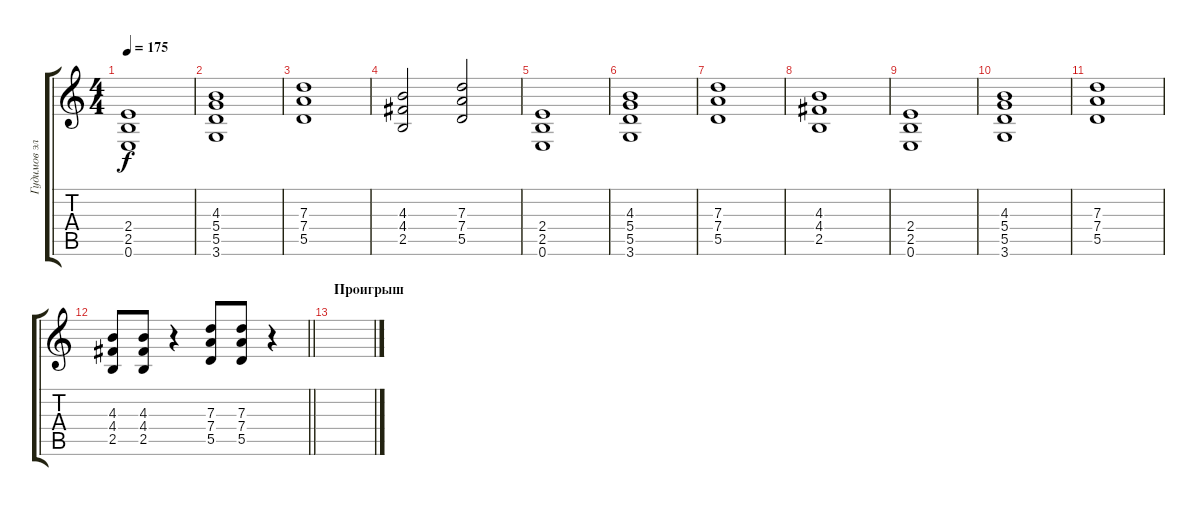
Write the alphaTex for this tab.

\track ("Гудимов электро" "Гудимов эл") {instrument overdrivenguitar}
\staff {score tabs}
\tuning (E4 B3 G3 D3 A2 E2) {hide}
\ts (4 4)
\tempo 175
\clef g2
\ks c
(2.4 2.5 0.6).1{dy f} |
(4.3 5.4 5.5 3.6).1 |
(7.3 7.4 5.5).1 |
(4.3 4.4 2.5).2 (7.3 7.4 5.5).2 |
(2.4 2.5 0.6).1 |
(4.3 5.4 5.5 3.6).1 |
(7.3 7.4 5.5).1 |
(4.3 4.4 2.5).1 |
(2.4 2.5 0.6).1 |
(4.3 5.4 5.5 3.6).1 |
(7.3 7.4 5.5).1 |
\barLineRight lightlight
(4.3 4.4 2.5).8 (4.3 4.4 2.5).8 r.4 (7.3 7.4 5.5).8 (7.3 7.4 5.5).8 r.4 |
\section ("" "Проигрыш")
